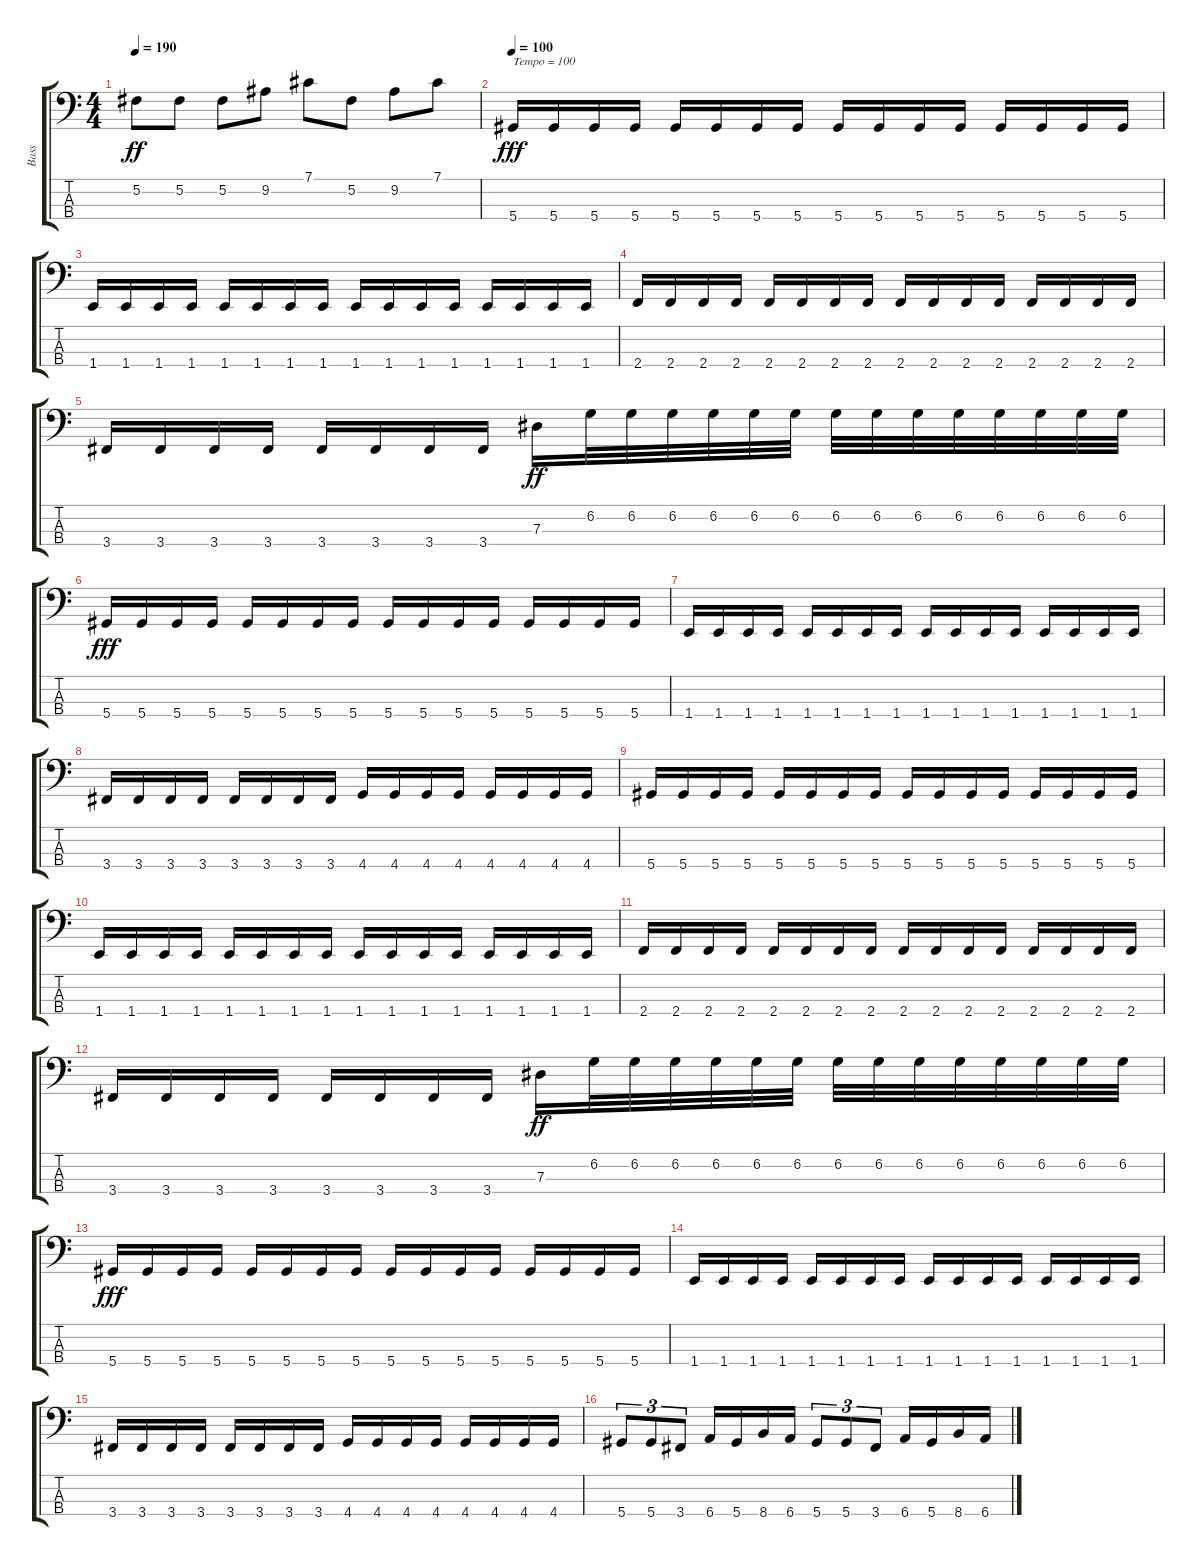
\track ("Bass" "Bass") {instrument electricbassfinger}
\staff {score tabs}
\tuning (Gb2 Db2 Ab1 Eb1) {hide}
\ts (4 4)
\tempo 190
\clef f4
\ks c
5.2.8{dy ff} 5.2.8 5.2.8 9.2.8 7.1.8 5.2.8 9.2.8 7.1.8 |
\tempo 100
5.4.16{txt "Tempo = 100" dy fff} 5.4.16 5.4.16 5.4.16 5.4.16 5.4.16 5.4.16 5.4.16 5.4.16 5.4.16 5.4.16 5.4.16 5.4.16 5.4.16 5.4.16 5.4.16 |
1.4.16 1.4.16 1.4.16 1.4.16 1.4.16 1.4.16 1.4.16 1.4.16 1.4.16 1.4.16 1.4.16 1.4.16 1.4.16 1.4.16 1.4.16 1.4.16 |
2.4.16 2.4.16 2.4.16 2.4.16 2.4.16 2.4.16 2.4.16 2.4.16 2.4.16 2.4.16 2.4.16 2.4.16 2.4.16 2.4.16 2.4.16 2.4.16 |
3.4.16 3.4.16 3.4.16 3.4.16 3.4.16 3.4.16 3.4.16 3.4.16 7.3.16{dy ff} 6.2.32 6.2.32 6.2.32 6.2.32 6.2.32 6.2.32 6.2.32 6.2.32 6.2.32 6.2.32 6.2.32 6.2.32 6.2.32 6.2.32 |
5.4.16{dy fff} 5.4.16 5.4.16 5.4.16 5.4.16 5.4.16 5.4.16 5.4.16 5.4.16 5.4.16 5.4.16 5.4.16 5.4.16 5.4.16 5.4.16 5.4.16 |
1.4.16 1.4.16 1.4.16 1.4.16 1.4.16 1.4.16 1.4.16 1.4.16 1.4.16 1.4.16 1.4.16 1.4.16 1.4.16 1.4.16 1.4.16 1.4.16 |
3.4.16 3.4.16 3.4.16 3.4.16 3.4.16 3.4.16 3.4.16 3.4.16 4.4.16 4.4.16 4.4.16 4.4.16 4.4.16 4.4.16 4.4.16 4.4.16 |
5.4.16 5.4.16 5.4.16 5.4.16 5.4.16 5.4.16 5.4.16 5.4.16 5.4.16 5.4.16 5.4.16 5.4.16 5.4.16 5.4.16 5.4.16 5.4.16 |
1.4.16 1.4.16 1.4.16 1.4.16 1.4.16 1.4.16 1.4.16 1.4.16 1.4.16 1.4.16 1.4.16 1.4.16 1.4.16 1.4.16 1.4.16 1.4.16 |
2.4.16 2.4.16 2.4.16 2.4.16 2.4.16 2.4.16 2.4.16 2.4.16 2.4.16 2.4.16 2.4.16 2.4.16 2.4.16 2.4.16 2.4.16 2.4.16 |
3.4.16 3.4.16 3.4.16 3.4.16 3.4.16 3.4.16 3.4.16 3.4.16 7.3.16{dy ff} 6.2.32 6.2.32 6.2.32 6.2.32 6.2.32 6.2.32 6.2.32 6.2.32 6.2.32 6.2.32 6.2.32 6.2.32 6.2.32 6.2.32 |
5.4.16{dy fff} 5.4.16 5.4.16 5.4.16 5.4.16 5.4.16 5.4.16 5.4.16 5.4.16 5.4.16 5.4.16 5.4.16 5.4.16 5.4.16 5.4.16 5.4.16 |
1.4.16 1.4.16 1.4.16 1.4.16 1.4.16 1.4.16 1.4.16 1.4.16 1.4.16 1.4.16 1.4.16 1.4.16 1.4.16 1.4.16 1.4.16 1.4.16 |
3.4.16 3.4.16 3.4.16 3.4.16 3.4.16 3.4.16 3.4.16 3.4.16 4.4.16 4.4.16 4.4.16 4.4.16 4.4.16 4.4.16 4.4.16 4.4.16 |
5.4.8{tu (3 2)} 5.4.8{tu (3 2)} 3.4.8{tu (3 2)} 6.4.16 5.4.16 8.4.16 6.4.16 5.4.8{tu (3 2)} 5.4.8{tu (3 2)} 3.4.8{tu (3 2)} 6.4.16 5.4.16 8.4.16 6.4.16
